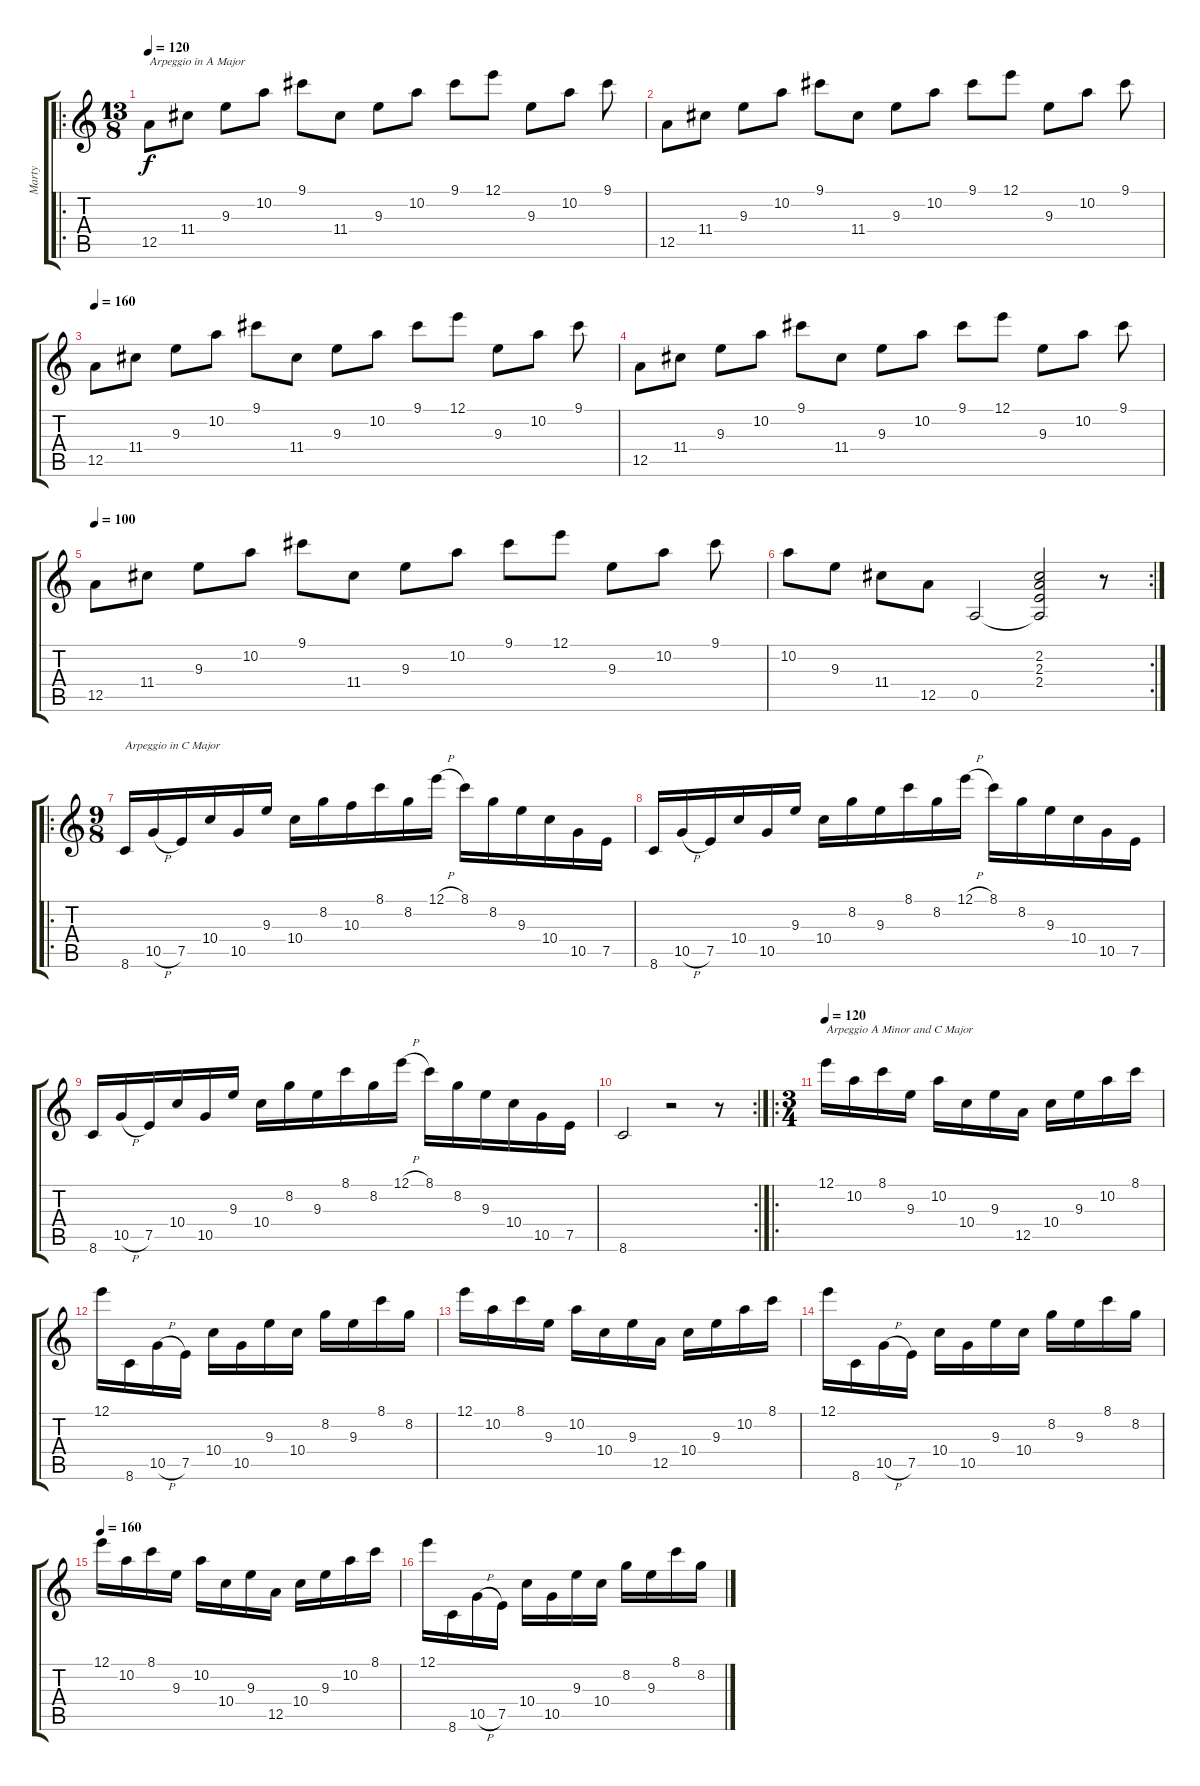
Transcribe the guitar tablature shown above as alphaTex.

\track ("Marty" "Marty") {instrument distortionguitar}
\staff {score tabs}
\tuning (E4 B3 G3 D3 A2 E2) {hide}
\ro
\ts (13 8)
\tempo 120
\clef g2
\ks c
12.5.8{txt "Arpeggio in A Major" dy f instrument distortionguitar} 11.4.8 9.3.8 10.2.8 9.1.8 11.4.8 9.3.8 10.2.8 9.1.8 12.1.8 9.3.8 10.2.8 9.1.8 |
12.5.8 11.4.8 9.3.8 10.2.8 9.1.8 11.4.8 9.3.8 10.2.8 9.1.8 12.1.8 9.3.8 10.2.8 9.1.8 |
\tempo 160
12.5.8 11.4.8 9.3.8 10.2.8 9.1.8 11.4.8 9.3.8 10.2.8 9.1.8 12.1.8 9.3.8 10.2.8 9.1.8 |
12.5.8 11.4.8 9.3.8 10.2.8 9.1.8 11.4.8 9.3.8 10.2.8 9.1.8 12.1.8 9.3.8 10.2.8 9.1.8 |
\tempo 100
12.5.8 11.4.8 9.3.8 10.2.8 9.1.8 11.4.8 9.3.8 10.2.8 9.1.8 12.1.8 9.3.8 10.2.8 9.1.8 |
\rc 2
10.2.8 9.3.8 11.4.8 12.5.8 0.5.2 (2.2 2.3 2.4 0.5{t}).2 r.8 |
\ro
\ts (9 8)
8.6.16{txt "Arpeggio in C Major"} 10.5{h}.16 7.5.16 10.4.16 10.5.16 9.3.16 10.4.16 8.2.16 10.3.16 8.1.16 8.2.16 12.1{h}.16 8.1.16 8.2.16 9.3.16 10.4.16 10.5.16 7.5.16 |
8.6.16 10.5{h}.16 7.5.16 10.4.16 10.5.16 9.3.16 10.4.16 8.2.16 9.3.16 8.1.16 8.2.16 12.1{h}.16 8.1.16 8.2.16 9.3.16 10.4.16 10.5.16 7.5.16 |
8.6.16 10.5{h}.16 7.5.16 10.4.16 10.5.16 9.3.16 10.4.16 8.2.16 9.3.16 8.1.16 8.2.16 12.1{h}.16 8.1.16 8.2.16 9.3.16 10.4.16 10.5.16 7.5.16 |
\rc 2
8.6.2 r.2 r.8 |
\ro
\ts (3 4)
\tempo 120
12.1.16{txt "Arpeggio A Minor and C Major"} 10.2.16 8.1.16 9.3.16 10.2.16 10.4.16 9.3.16 12.5.16 10.4.16 9.3.16 10.2.16 8.1.16 |
12.1.16 8.6.16 10.5{h}.16 7.5.16 10.4.16 10.5.16 9.3.16 10.4.16 8.2.16 9.3.16 8.1.16 8.2.16 |
12.1.16 10.2.16 8.1.16 9.3.16 10.2.16 10.4.16 9.3.16 12.5.16 10.4.16 9.3.16 10.2.16 8.1.16 |
12.1.16 8.6.16 10.5{h}.16 7.5.16 10.4.16 10.5.16 9.3.16 10.4.16 8.2.16 9.3.16 8.1.16 8.2.16 |
\tempo 160
12.1.16 10.2.16 8.1.16 9.3.16 10.2.16 10.4.16 9.3.16 12.5.16 10.4.16 9.3.16 10.2.16 8.1.16 |
12.1.16 8.6.16 10.5{h}.16 7.5.16 10.4.16 10.5.16 9.3.16 10.4.16 8.2.16 9.3.16 8.1.16 8.2.16
